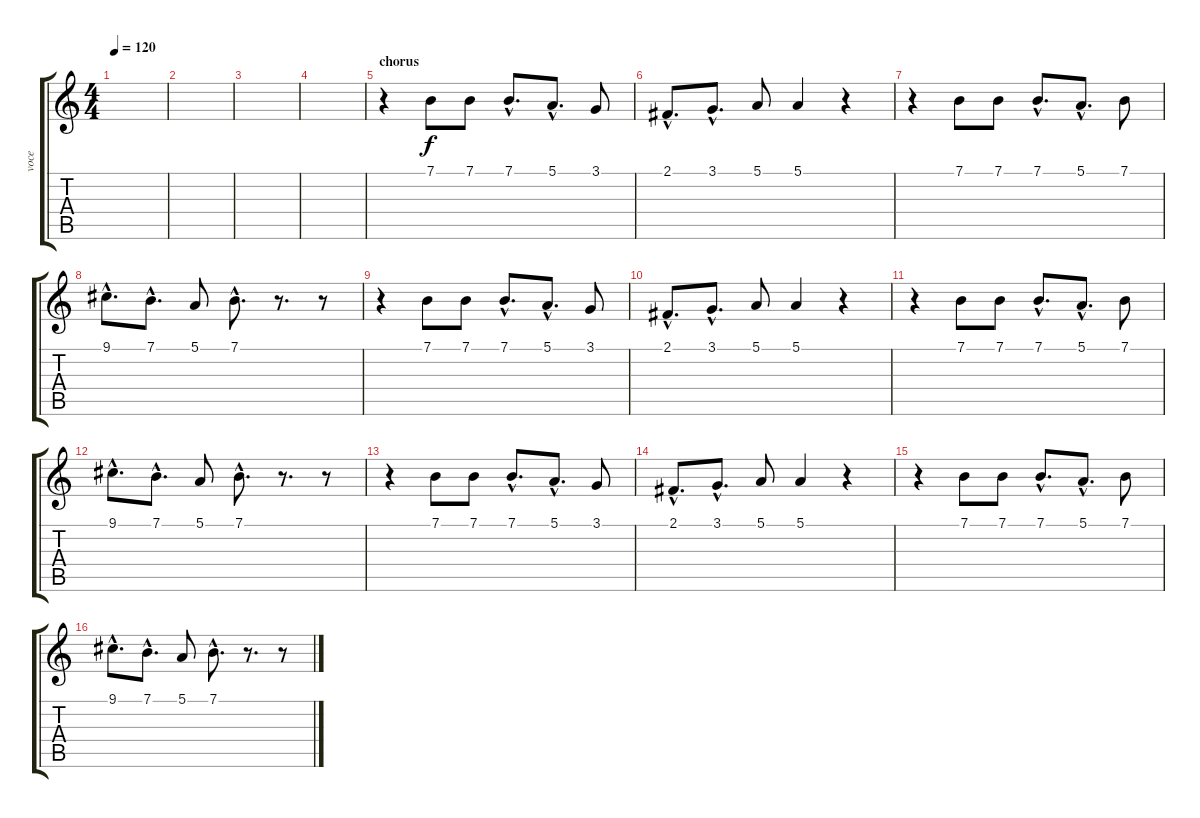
\track ("voce" "voce") {instrument baritonesax}
\staff {score tabs}
\tuning (E4 B3 G3 D3 A2 E2) {hide}
\ts (4 4)
\tempo 120
\clef g2
\ks c
|
|
|
|
\section ("" "chorus")
r.4 7.1.8 7.1.8 7.1{hac}.8{d} 5.1{hac}.8{d} 3.1.8 |
2.1{hac}.8{d} 3.1{hac}.8{d} 5.1.8 5.1.4 r.4 |
r.4 7.1.8 7.1.8 7.1{hac}.8{d} 5.1{hac}.8{d} 7.1.8 |
9.1{hac}.8{d} 7.1{hac}.8{d} 5.1.8 7.1{hac}.8{d} r.8{d} r.8 |
r.4 7.1.8 7.1.8 7.1{hac}.8{d} 5.1{hac}.8{d} 3.1.8 |
2.1{hac}.8{d} 3.1{hac}.8{d} 5.1.8 5.1.4 r.4 |
r.4 7.1.8 7.1.8 7.1{hac}.8{d} 5.1{hac}.8{d} 7.1.8 |
9.1{hac}.8{d} 7.1{hac}.8{d} 5.1.8 7.1{hac}.8{d} r.8{d} r.8 |
r.4 7.1.8 7.1.8 7.1{hac}.8{d} 5.1{hac}.8{d} 3.1.8 |
2.1{hac}.8{d} 3.1{hac}.8{d} 5.1.8 5.1.4 r.4 |
r.4 7.1.8 7.1.8 7.1{hac}.8{d} 5.1{hac}.8{d} 7.1.8 |
9.1{hac}.8{d} 7.1{hac}.8{d} 5.1.8 7.1{hac}.8{d} r.8{d} r.8
